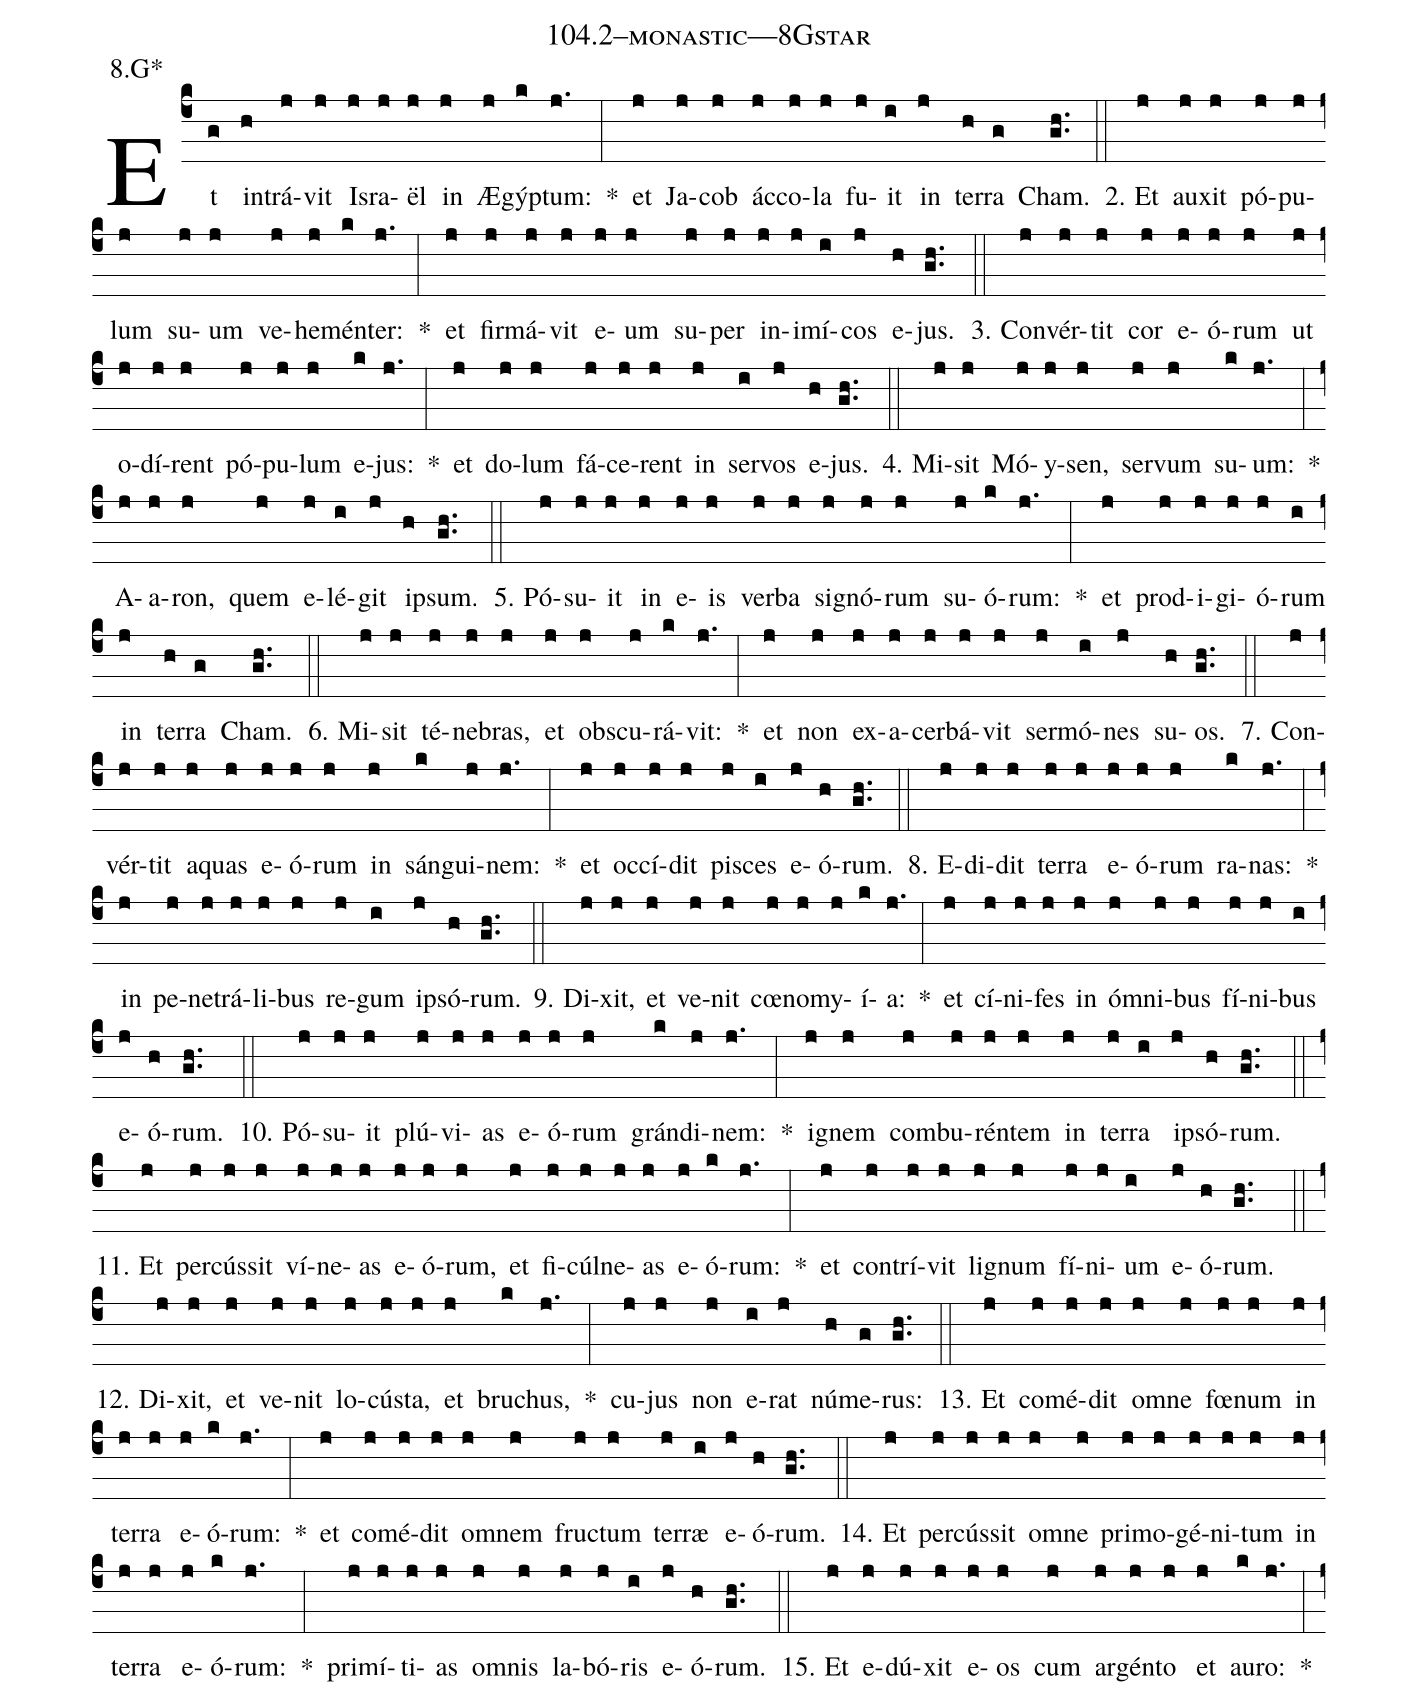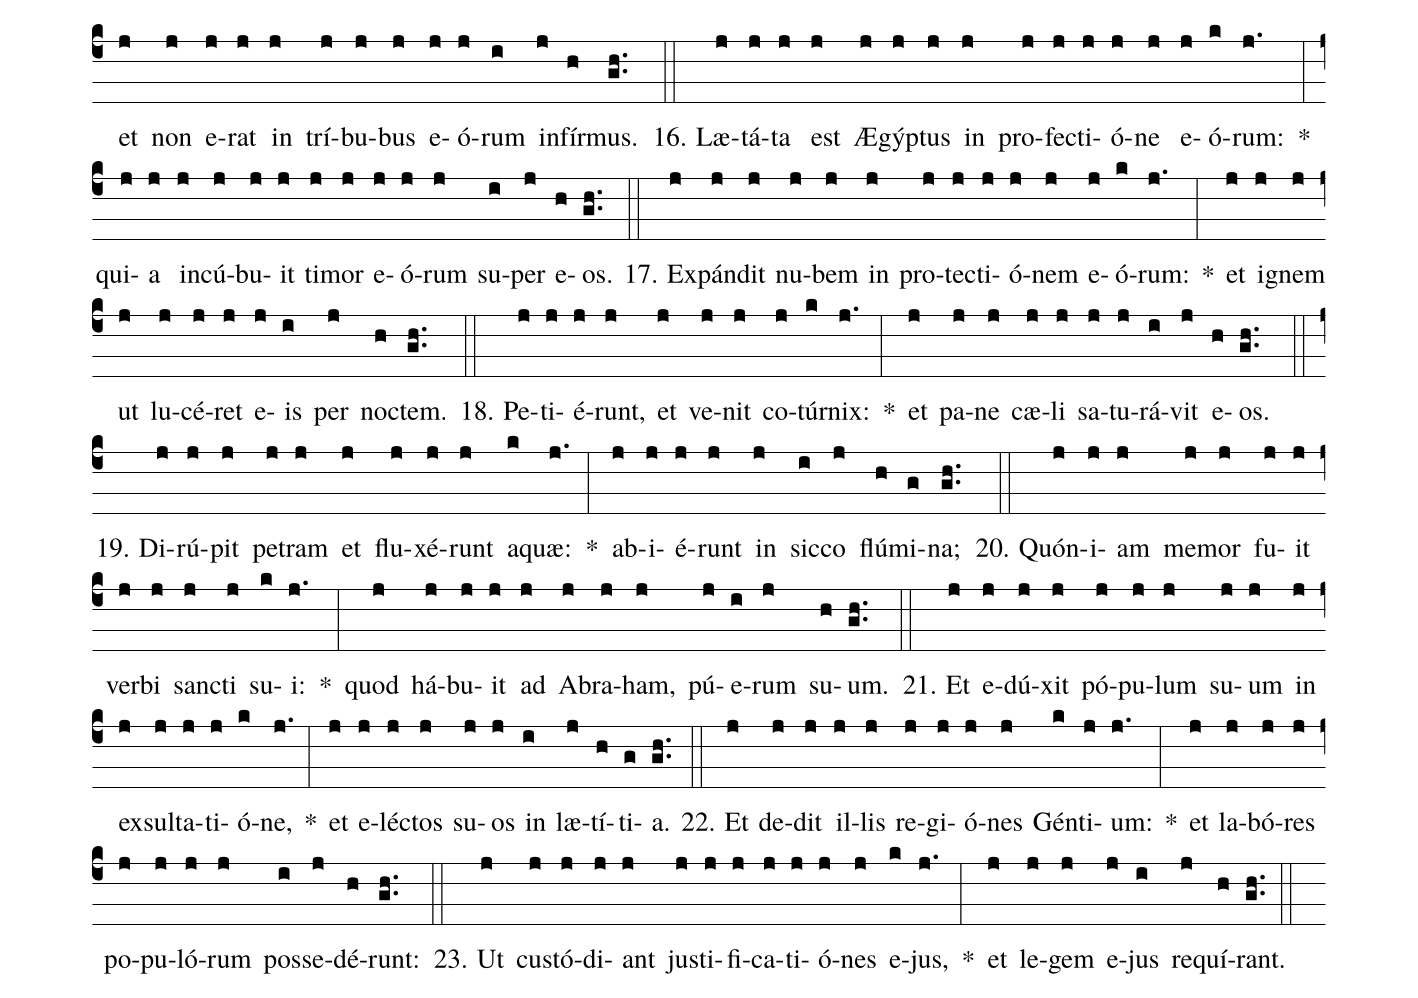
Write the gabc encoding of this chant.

name: 104.2--monastic---8Gstar;
annotation: 8.G*;
%%
(c4)Et(g) in(h)trá(j)vit(j) Is(j)ra(j)ël(j) in(j) Æ(j)gýp(k)tum:(j.) *(:) et(j) Ja(j)cob(j) ác(j)co(j)la(j) fu(j)it(i) in(j) ter(h)ra(g) Cham.(gh..) (::)
2. Et(j) au(j)xit(j) pó(j)pu(j)lum(j) su(j)um(j) ve(j)he(j)mén(k)ter:(j.) *(:) et(j) fir(j)má(j)vit(j) e(j)um(j) su(j)per(j) in(j)i(j)mí(i)cos(j) e(h)jus.(gh..) (::)
3. Con(j)vér(j)tit(j) cor(j) e(j)ó(j)rum(j) ut(j) o(j)dí(j)rent(j) pó(j)pu(j)lum(j) e(k)jus:(j.) *(:) et(j) do(j)lum(j) fá(j)ce(j)rent(j) in(j) ser(i)vos(j) e(h)jus.(gh..) (::)
4. Mi(j)sit(j) Mó(j)y(j)sen,(j) ser(j)vum(j) su(k)um:(j.) *(:) A(j)a(j)ron,(j) quem(j) e(j)lé(i)git(j) ip(h)sum.(gh..) (::)
5. Pó(j)su(j)it(j) in(j) e(j)is(j) ver(j)ba(j) si(j)gnó(j)rum(j) su(j)ó(k)rum:(j.) *(:) et(j) prod(j)i(j)gi(j)ó(j)rum(i) in(j) ter(h)ra(g) Cham.(gh..) (::)
6. Mi(j)sit(j) té(j)ne(j)bras,(j) et(j) obs(j)cu(j)rá(k)vit:(j.) *(:) et(j) non(j) ex(j)a(j)cer(j)bá(j)vit(j) ser(j)mó(i)nes(j) su(h)os.(gh..) (::)
7. Con(j)vér(j)tit(j) a(j)quas(j) e(j)ó(j)rum(j) in(j) sán(k)gui(j)nem:(j.) *(:) et(j) oc(j)cí(j)dit(j) pi(j)sces(i) e(j)ó(h)rum.(gh..) (::)
8. E(j)di(j)dit(j) ter(j)ra(j) e(j)ó(j)rum(j) ra(k)nas:(j.) *(:) in(j) pe(j)ne(j)trá(j)li(j)bus(j) re(j)gum(i) ip(j)só(h)rum.(gh..) (::)
9. Di(j)xit,(j) et(j) ve(j)nit(j) cœ(j)no(j)my(j)í(k)a:(j.) *(:) et(j) cí(j)ni(j)fes(j) in(j) óm(j)ni(j)bus(j) fí(j)ni(j)bus(i) e(j)ó(h)rum.(gh..) (::)
10. Pó(j)su(j)it(j) plú(j)vi(j)as(j) e(j)ó(j)rum(j) grán(k)di(j)nem:(j.) *(:) i(j)gnem(j) com(j)bu(j)rén(j)tem(j) in(j) ter(j)ra(i) ip(j)só(h)rum.(gh..) (::)
11. Et(j) per(j)cús(j)sit(j) ví(j)ne(j)as(j) e(j)ó(j)rum,(j) et(j) fi(j)cúl(j)ne(j)as(j) e(j)ó(k)rum:(j.) *(:) et(j) con(j)trí(j)vit(j) li(j)gnum(j) fí(j)ni(j)um(i) e(j)ó(h)rum.(gh..) (::)
12. Di(j)xit,(j) et(j) ve(j)nit(j) lo(j)cús(j)ta,(j) et(j) bru(k)chus,(j.) *(:) cu(j)jus(j) non(j) e(i)rat(j) nú(h)me(g)rus:(gh..) (::)
13. Et(j) com(j)é(j)dit(j) om(j)ne(j) fœ(j)num(j) in(j) ter(j)ra(j) e(j)ó(k)rum:(j.) *(:) et(j) com(j)é(j)dit(j) om(j)nem(j) fruc(j)tum(j) ter(j)ræ(i) e(j)ó(h)rum.(gh..) (::)
14. Et(j) per(j)cús(j)sit(j) om(j)ne(j) pri(j)mo(j)gé(j)ni(j)tum(j) in(j) ter(j)ra(j) e(j)ó(k)rum:(j.) *(:) pri(j)mí(j)ti(j)as(j) om(j)nis(j) la(j)bó(j)ris(i) e(j)ó(h)rum.(gh..) (::)
15. Et(j) e(j)dú(j)xit(j) e(j)os(j) cum(j) ar(j)gén(j)to(j) et(j) au(k)ro:(j.) *(:) et(j) non(j) e(j)rat(j) in(j) trí(j)bu(j)bus(j) e(j)ó(j)rum(i) in(j)fír(h)mus.(gh..) (::)
16. Læ(j)tá(j)ta(j) est(j) Æ(j)gýp(j)tus(j) in(j) pro(j)fec(j)ti(j)ó(j)ne(j) e(j)ó(k)rum:(j.) *(:) qui(j)a(j) in(j)cú(j)bu(j)it(j) ti(j)mor(j) e(j)ó(j)rum(j) su(i)per(j) e(h)os.(gh..) (::)
17. Ex(j)pán(j)dit(j) nu(j)bem(j) in(j) pro(j)tec(j)ti(j)ó(j)nem(j) e(j)ó(k)rum:(j.) *(:) et(j) i(j)gnem(j) ut(j) lu(j)cé(j)ret(j) e(j)is(i) per(j) noc(h)tem.(gh..) (::)
18. Pe(j)ti(j)é(j)runt,(j) et(j) ve(j)nit(j) co(j)túr(k)nix:(j.) *(:) et(j) pa(j)ne(j) cæ(j)li(j) sa(j)tu(j)rá(i)vit(j) e(h)os.(gh..) (::)
19. Di(j)rú(j)pit(j) pe(j)tram(j) et(j) flu(j)xé(j)runt(j) a(k)quæ:(j.) *(:) ab(j)i(j)é(j)runt(j) in(j) sic(i)co(j) flú(h)mi(g)na;(gh..) (::)
20. Quón(j)i(j)am(j) me(j)mor(j) fu(j)it(j) ver(j)bi(j) sanc(j)ti(j) su(k)i:(j.) *(:) quod(j) há(j)bu(j)it(j) ad(j) A(j)bra(j)ham,(j) pú(j)e(i)rum(j) su(h)um.(gh..) (::)
21. Et(j) e(j)dú(j)xit(j) pó(j)pu(j)lum(j) su(j)um(j) in(j) ex(j)sul(j)ta(j)ti(j)ó(k)ne,(j.) *(:) et(j) e(j)léc(j)tos(j) su(j)os(j) in(i) læ(j)tí(h)ti(g)a.(gh..) (::)
22. Et(j) de(j)dit(j) il(j)lis(j) re(j)gi(j)ó(j)nes(j) Gén(k)ti(j)um:(j.) *(:) et(j) la(j)bó(j)res(j) po(j)pu(j)ló(j)rum(j) pos(i)se(j)dé(h)runt:(gh..) (::)
23. Ut(j) cus(j)tó(j)di(j)ant(j) jus(j)ti(j)fi(j)ca(j)ti(j)ó(j)nes(j) e(k)jus,(j.) *(:) et(j) le(j)gem(j) e(j)jus(i) re(j)quí(h)rant.(gh..) (::)
